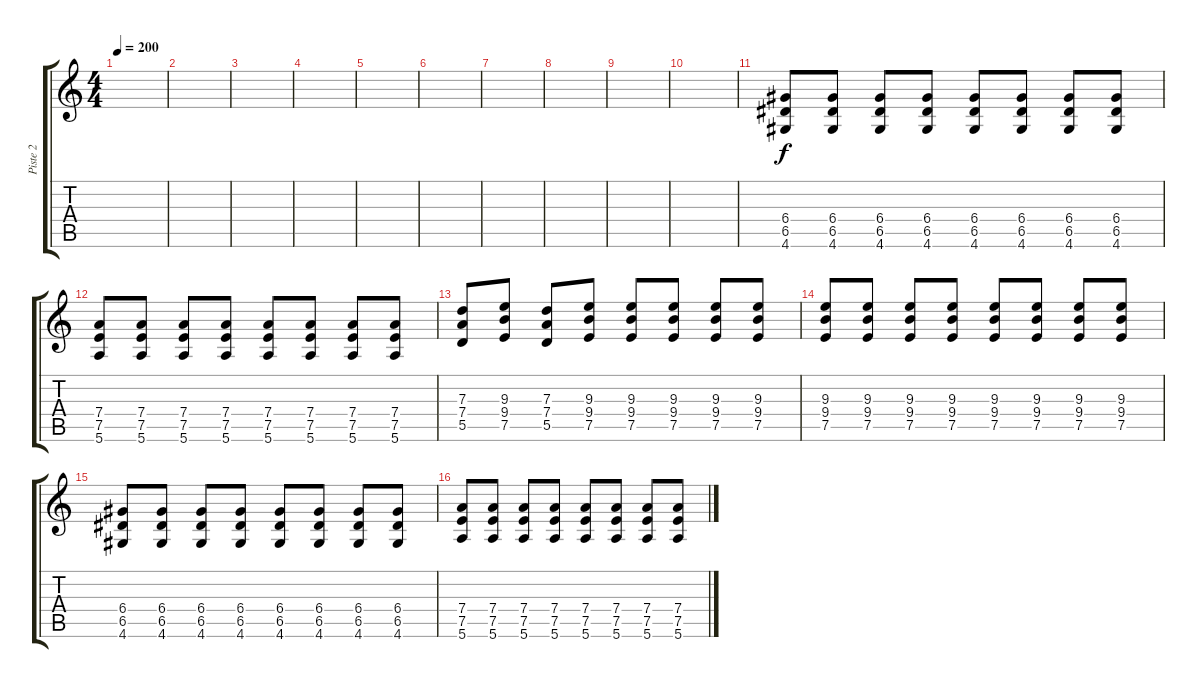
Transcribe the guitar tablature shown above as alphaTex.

\track ("Piste 2" "Piste 2") {instrument overdrivenguitar}
\staff {score tabs}
\tuning (E4 B3 G3 D3 A2 E2) {hide}
\ts (4 4)
\tempo 200
\clef g2
\ks c
|
|
|
|
|
|
|
|
|
|
(6.4 6.5 4.6).8 (6.4 6.5 4.6).8 (6.4 6.5 4.6).8 (6.4 6.5 4.6).8 (6.4 6.5 4.6).8 (6.4 6.5 4.6).8 (6.4 6.5 4.6).8 (6.4 6.5 4.6).8 |
(7.4 7.5 5.6).8 (7.4 7.5 5.6).8 (7.4 7.5 5.6).8 (7.4 7.5 5.6).8 (7.4 7.5 5.6).8 (7.4 7.5 5.6).8 (7.4 7.5 5.6).8 (7.4 7.5 5.6).8 |
(7.3 7.4 5.5).8 (9.3 9.4 7.5).8 (7.3 7.4 5.5).8 (9.3 9.4 7.5).8 (9.3 9.4 7.5).8 (9.3 9.4 7.5).8 (9.3 9.4 7.5).8 (9.3 9.4 7.5).8 |
(9.3 9.4 7.5).8 (9.3 9.4 7.5).8 (9.3 9.4 7.5).8 (9.3 9.4 7.5).8 (9.3 9.4 7.5).8 (9.3 9.4 7.5).8 (9.3 9.4 7.5).8 (9.3 9.4 7.5).8 |
(6.4 6.5 4.6).8 (6.4 6.5 4.6).8 (6.4 6.5 4.6).8 (6.4 6.5 4.6).8 (6.4 6.5 4.6).8 (6.4 6.5 4.6).8 (6.4 6.5 4.6).8 (6.4 6.5 4.6).8 |
(7.4 7.5 5.6).8 (7.4 7.5 5.6).8 (7.4 7.5 5.6).8 (7.4 7.5 5.6).8 (7.4 7.5 5.6).8 (7.4 7.5 5.6).8 (7.4 7.5 5.6).8 (7.4 7.5 5.6).8
